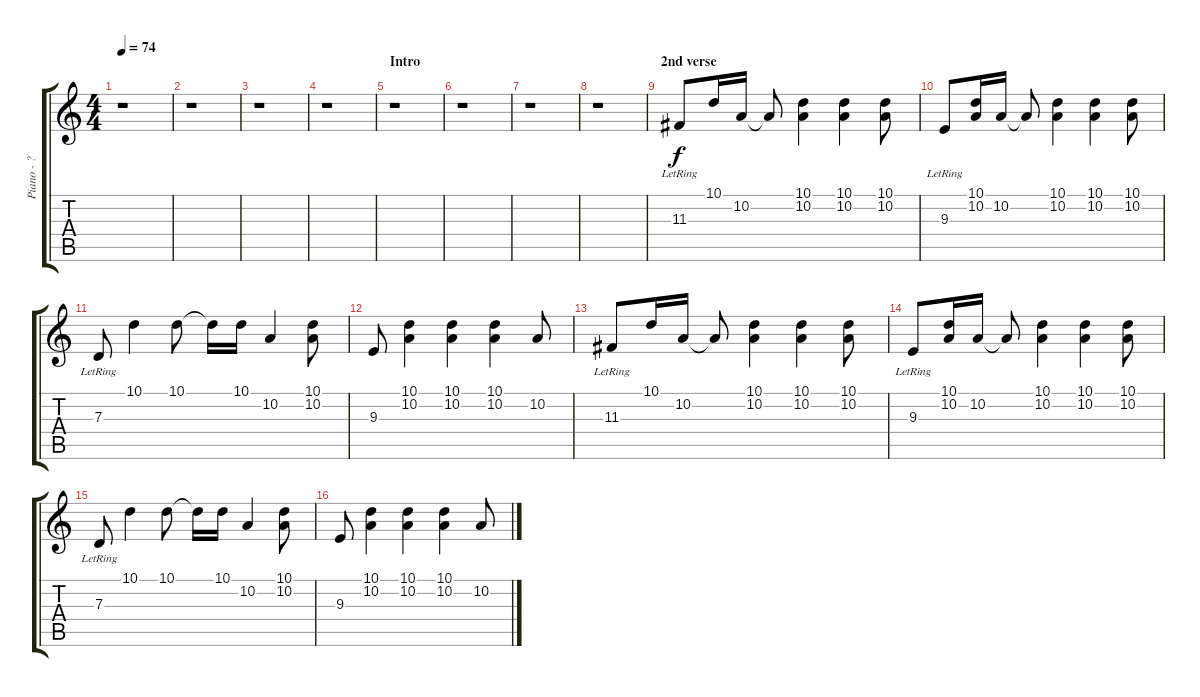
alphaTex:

\track ("Piano - ?" "Piano - ?") {instrument acousticgrandpiano}
\staff {score tabs}
\tuning (E4 B3 G3 D3 A2 E2) {hide}
\ts (4 4)
\tempo 74
\clef g2
\ks c
r.1{dy f} |
r.1 |
r.1 |
r.1 |
\section ("" "Intro")
r.1 |
r.1 |
r.1 |
r.1 |
\section ("" "2nd verse")
11.3{lr}.8 10.1.16 10.2.16 10.2{t}.8 (10.1 10.2).4 (10.1 10.2).4 (10.1 10.2).8 |
9.3{lr}.8 (10.1 10.2).16 10.2.16 10.2{t}.8 (10.1 10.2).4 (10.1 10.2).4 (10.1 10.2).8 |
7.3{lr}.8 10.1.4 10.1.8 10.1{t}.16 10.1.16 10.2.4 (10.1 10.2).8 |
9.3.8 (10.1 10.2).4 (10.1 10.2).4 (10.1 10.2).4 10.2.8 |
11.3{lr}.8 10.1.16 10.2.16 10.2{t}.8 (10.1 10.2).4 (10.1 10.2).4 (10.1 10.2).8 |
9.3{lr}.8 (10.1 10.2).16 10.2.16 10.2{t}.8 (10.1 10.2).4 (10.1 10.2).4 (10.1 10.2).8 |
7.3{lr}.8 10.1.4 10.1.8 10.1{t}.16 10.1.16 10.2.4 (10.1 10.2).8 |
9.3.8 (10.1 10.2).4 (10.1 10.2).4 (10.1 10.2).4 10.2.8
